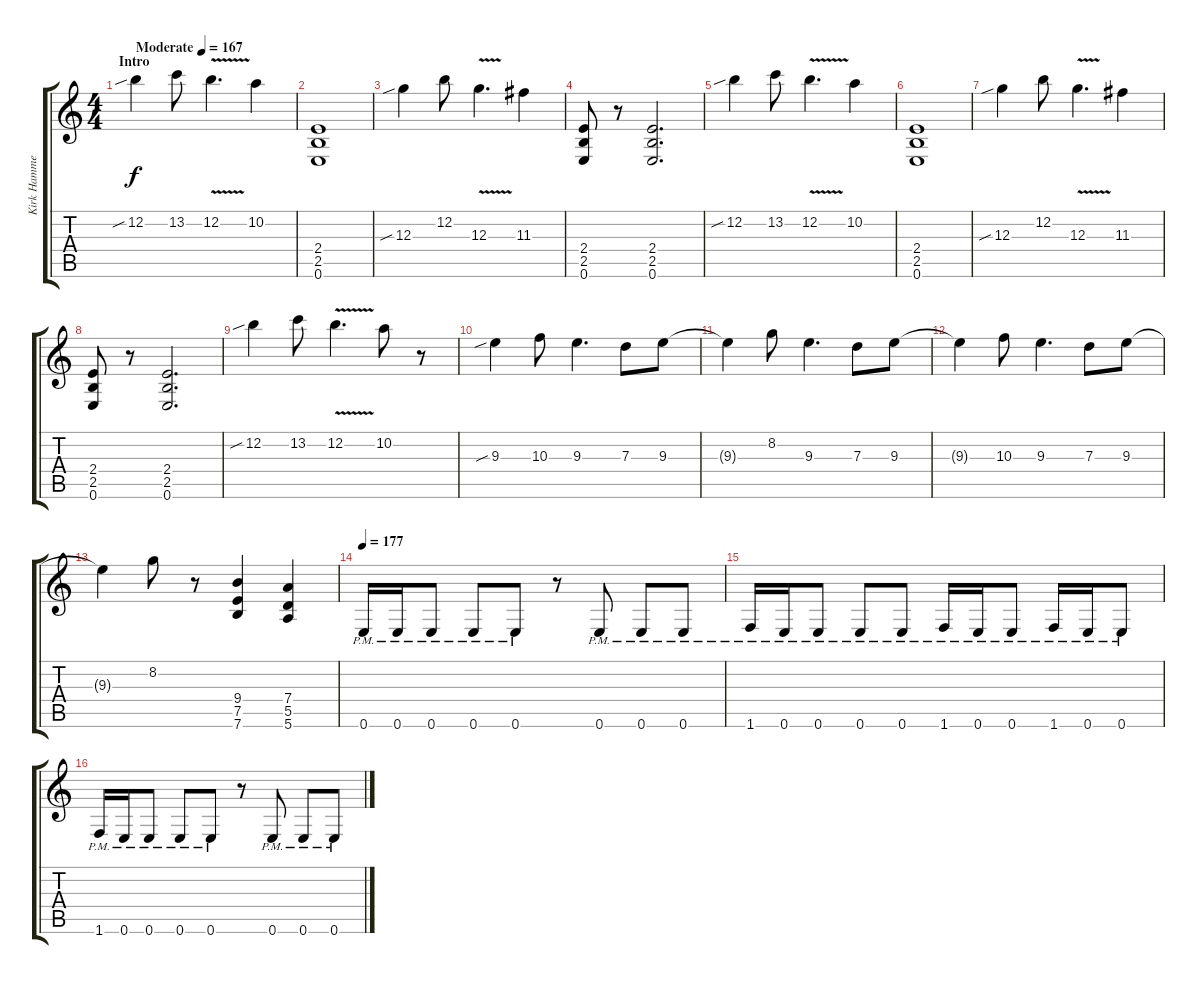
\track ("Kirk Hammett" "Kirk Hamme") {instrument distortionguitar}
\staff {score tabs}
\tuning (E4 B3 G3 D3 A2 E2) {hide}
\ts (4 4)
\section ("" "Intro")
\tempo (167 "Moderate")
\clef g2
\ks c
12.2{sib}.4{dy f instrument distortionguitar} 13.2.8 12.2{v}.4{d} 10.2.4 |
(2.4 2.5 0.6).1 |
12.3{sib}.4 12.2.8 12.3{v}.4{d} 11.3.4 |
(2.4 2.5 0.6).8 r.8 (2.4 2.5 0.6).2{d} |
12.2{sib}.4 13.2.8 12.2{v}.4{d} 10.2.4 |
(2.4 2.5 0.6).1 |
12.3{sib}.4 12.2.8 12.3{v}.4{d} 11.3.4 |
(2.4 2.5 0.6).8 r.8 (2.4 2.5 0.6).2{d} |
12.2{sib}.4 13.2.8 12.2{v}.4{d} 10.2.8 r.8 |
9.3{sib}.4 10.3.8 9.3.4{d} 7.3.8 9.3.8 |
9.3{t}.4 8.2.8 9.3.4{d} 7.3.8 9.3.8 |
9.3{t}.4 10.3.8 9.3.4{d} 7.3.8 9.3.8 |
9.3{t}.4 8.2.8 r.8 (9.4 7.5 7.6).4 (7.4 5.5 5.6).4 |
\tempo 177
0.6{pm}.16 0.6{pm}.16 0.6{pm}.8 0.6{pm}.8 0.6{pm}.8 r.8 0.6{pm}.8 0.6{pm}.8 0.6{pm}.8 |
1.6{pm}.16 0.6{pm}.16 0.6{pm}.8 0.6{pm}.8 0.6{pm}.8 1.6{pm}.16 0.6{pm}.16 0.6{pm}.8 1.6{pm}.16 0.6{pm}.16 0.6{pm}.8 |
1.6{pm}.16 0.6{pm}.16 0.6{pm}.8 0.6{pm}.8 0.6{pm}.8 r.8 0.6{pm}.8 0.6{pm}.8 0.6{pm}.8
